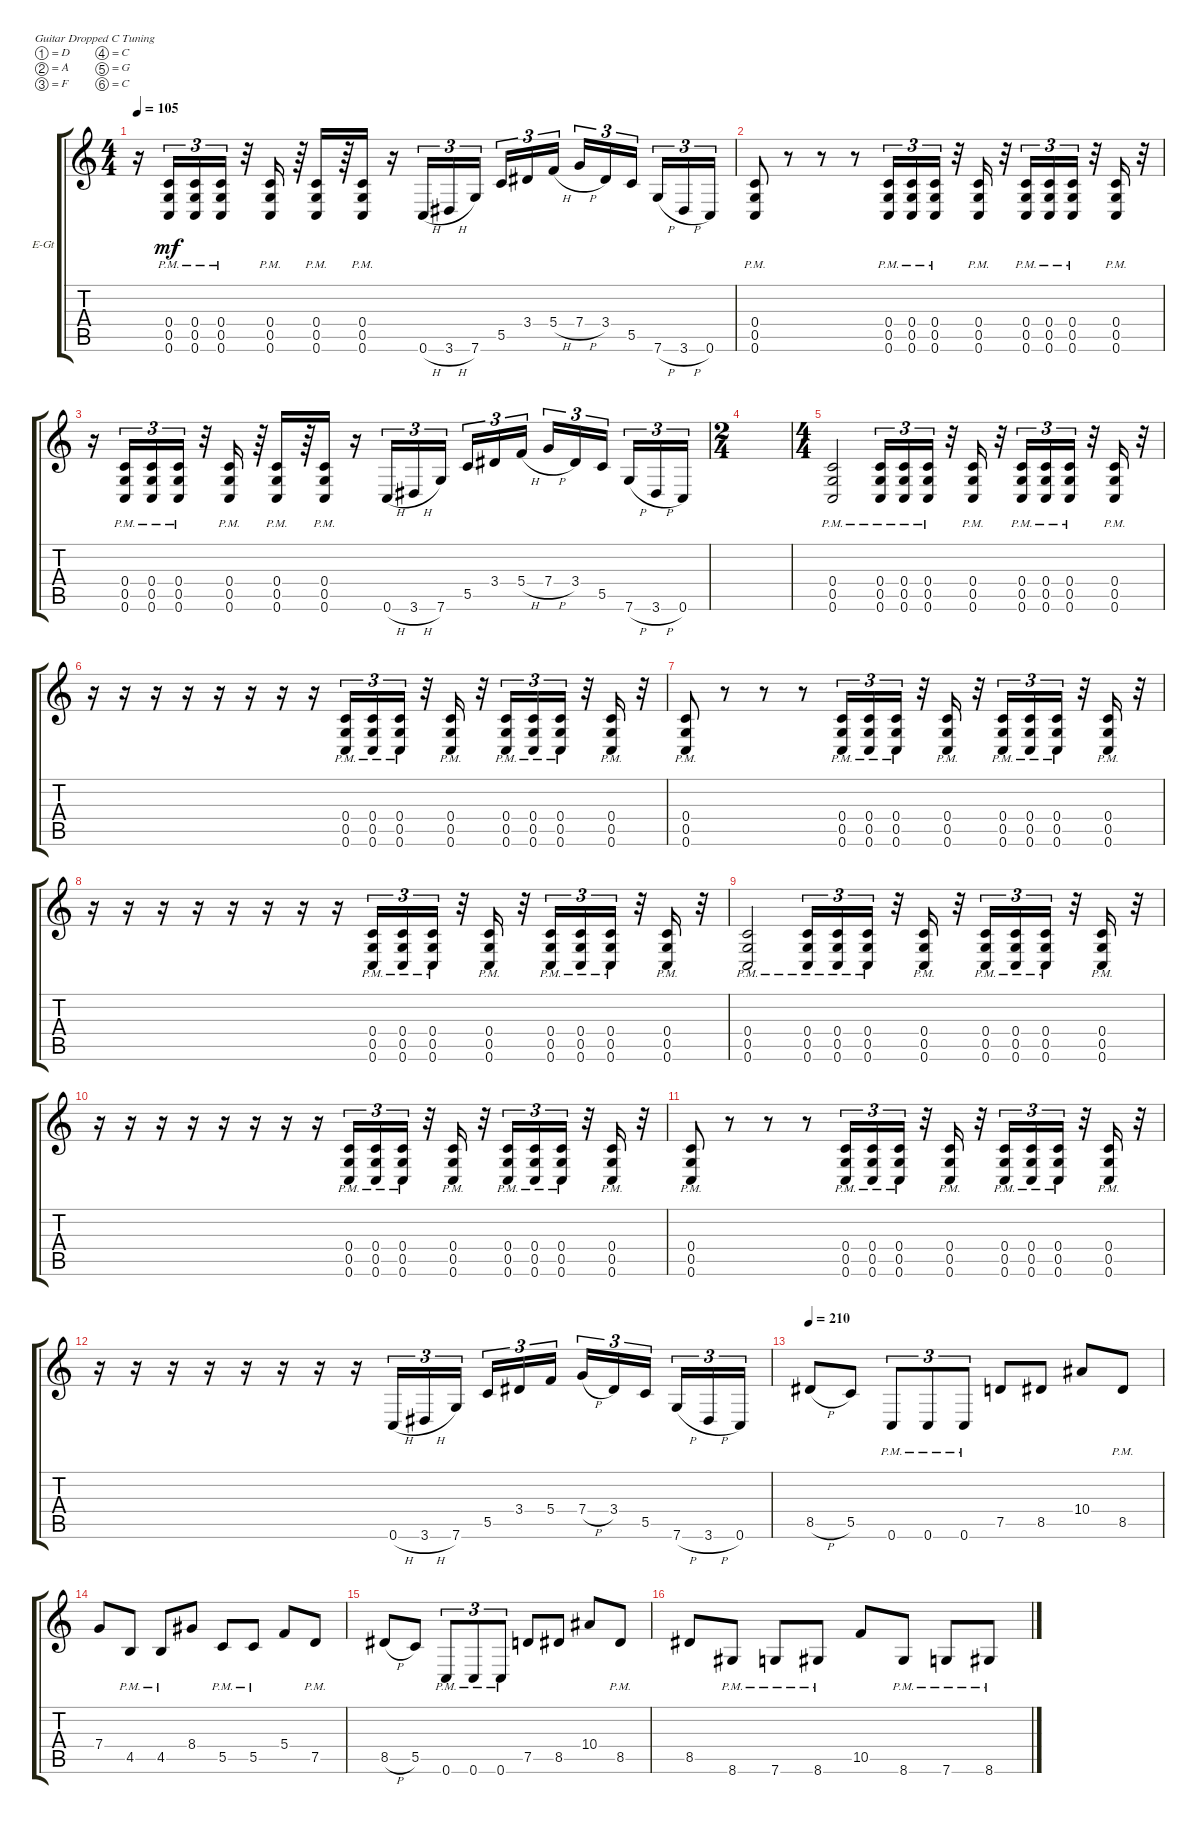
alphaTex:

\defaultSystemsLayout 4
\bracketExtendMode groupsimilarinstruments
\firstSystemTrackNameOrientation horizontal
\otherSystemsTrackNameOrientation horizontal
\track ("Gajic" "E-Gt") {instrument distortionguitar}
\staff {score tabs}
\tuning (D4 A3 F3 C3 G2 C2)
\ts (4 4)
\tempo 105
\clef g2
\ks c
r.16{dy mf} (0.6{pm} 0.5{pm} 0.4{pm}).16{tu (3 2)} (0.6{pm} 0.4{pm} 0.5{pm}).16{tu (3 2)} (0.6{pm} 0.4{pm} 0.5{pm}).16{tu (3 2)} r.32 (0.6{pm} 0.5{pm} 0.4{pm}).16 r.64 (0.6{pm} 0.4{pm} 0.5{pm}).16 r.64 (0.6{pm} 0.5{pm} 0.4{pm}).16 r.16 0.6{h}.16{tu (3 2)} 3.6{h}.16{tu (3 2)} 7.6.16{tu (3 2)} 5.5.16{tu (3 2)} 3.4.16{tu (3 2)} 5.4{h}.16{tu (3 2)} 7.4{h}.16{tu (3 2)} 3.4.16{tu (3 2)} 5.5.16{tu (3 2)} 7.6{h}.16{tu (3 2)} 3.6{h}.16{tu (3 2)} 0.6.16{tu (3 2)} |
(0.6{pm} 0.5{pm} 0.4{pm}).8 r.8 r.8 r.8 (0.6{pm} 0.5{pm} 0.4{pm}).16{tu (3 2)} (0.6{pm} 0.4{pm} 0.5{pm}).16{tu (3 2)} (0.6{pm} 0.5{pm} 0.4{pm}).16{tu (3 2)} r.32 (0.6{pm} 0.4{pm} 0.5{pm}).16 r.32 (0.6{pm} 0.5{pm} 0.4{pm}).16{tu (3 2)} (0.6{pm} 0.4{pm} 0.5{pm}).16{tu (3 2)} (0.6{pm} 0.5{pm} 0.4{pm}).16{tu (3 2)} r.32 (0.6{pm} 0.4{pm} 0.5{pm}).16 r.32 |
r.16 (0.6{pm} 0.5{pm} 0.4{pm}).16{tu (3 2)} (0.6{pm} 0.4{pm} 0.5{pm}).16{tu (3 2)} (0.6{pm} 0.4{pm} 0.5{pm}).16{tu (3 2)} r.32 (0.6{pm} 0.5{pm} 0.4{pm}).16 r.64 (0.6{pm} 0.4{pm} 0.5{pm}).16 r.64 (0.6{pm} 0.5{pm} 0.4{pm}).16 r.16 0.6{h}.16{tu (3 2)} 3.6{h}.16{tu (3 2)} 7.6.16{tu (3 2)} 5.5.16{tu (3 2)} 3.4.16{tu (3 2)} 5.4{h}.16{tu (3 2)} 7.4{h}.16{tu (3 2)} 3.4.16{tu (3 2)} 5.5.16{tu (3 2)} 7.6{h}.16{tu (3 2)} 3.6{h}.16{tu (3 2)} 0.6.16{tu (3 2)} |
\ts (2 4)
|
\ts (4 4)
(0.6{pm} 0.5{pm} 0.4{pm}).2 (0.6{pm} 0.5{pm} 0.4{pm}).16{tu (3 2)} (0.6{pm} 0.4{pm} 0.5{pm}).16{tu (3 2)} (0.6{pm} 0.5{pm} 0.4{pm}).16{tu (3 2)} r.32 (0.6{pm} 0.4{pm} 0.5{pm}).16 r.32 (0.6{pm} 0.5{pm} 0.4{pm}).16{tu (3 2)} (0.6{pm} 0.4{pm} 0.5{pm}).16{tu (3 2)} (0.6{pm} 0.5{pm} 0.4{pm}).16{tu (3 2)} r.32 (0.6{pm} 0.4{pm} 0.5{pm}).16 r.32 |
r.16 r.16 r.16 r.16 r.16 r.16 r.16 r.16 (0.6{pm} 0.5{pm} 0.4{pm}).16{tu (3 2)} (0.6{pm} 0.4{pm} 0.5{pm}).16{tu (3 2)} (0.6{pm} 0.5{pm} 0.4{pm}).16{tu (3 2)} r.32 (0.6{pm} 0.4{pm} 0.5{pm}).16 r.32 (0.6{pm} 0.5{pm} 0.4{pm}).16{tu (3 2)} (0.6{pm} 0.4{pm} 0.5{pm}).16{tu (3 2)} (0.6{pm} 0.5{pm} 0.4{pm}).16{tu (3 2)} r.32 (0.6{pm} 0.4{pm} 0.5{pm}).16 r.32 |
(0.6{pm} 0.5{pm} 0.4{pm}).8 r.8 r.8 r.8 (0.6{pm} 0.5{pm} 0.4{pm}).16{tu (3 2)} (0.6{pm} 0.4{pm} 0.5{pm}).16{tu (3 2)} (0.6{pm} 0.5{pm} 0.4{pm}).16{tu (3 2)} r.32 (0.6{pm} 0.4{pm} 0.5{pm}).16 r.32 (0.6{pm} 0.5{pm} 0.4{pm}).16{tu (3 2)} (0.6{pm} 0.4{pm} 0.5{pm}).16{tu (3 2)} (0.6{pm} 0.5{pm} 0.4{pm}).16{tu (3 2)} r.32 (0.6{pm} 0.4{pm} 0.5{pm}).16 r.32 |
r.16 r.16 r.16 r.16 r.16 r.16 r.16 r.16 (0.6{pm} 0.5{pm} 0.4{pm}).16{tu (3 2)} (0.6{pm} 0.4{pm} 0.5{pm}).16{tu (3 2)} (0.6{pm} 0.5{pm} 0.4{pm}).16{tu (3 2)} r.32 (0.6{pm} 0.4{pm} 0.5{pm}).16 r.32 (0.6{pm} 0.5{pm} 0.4{pm}).16{tu (3 2)} (0.6{pm} 0.4{pm} 0.5{pm}).16{tu (3 2)} (0.6{pm} 0.5{pm} 0.4{pm}).16{tu (3 2)} r.32 (0.6{pm} 0.4{pm} 0.5{pm}).16 r.32 |
(0.6{pm} 0.5{pm} 0.4{pm}).2 (0.6{pm} 0.5{pm} 0.4{pm}).16{tu (3 2)} (0.6{pm} 0.4{pm} 0.5{pm}).16{tu (3 2)} (0.6{pm} 0.5{pm} 0.4{pm}).16{tu (3 2)} r.32 (0.6{pm} 0.4{pm} 0.5{pm}).16 r.32 (0.6{pm} 0.5{pm} 0.4{pm}).16{tu (3 2)} (0.6{pm} 0.4{pm} 0.5{pm}).16{tu (3 2)} (0.6{pm} 0.5{pm} 0.4{pm}).16{tu (3 2)} r.32 (0.6{pm} 0.4{pm} 0.5{pm}).16 r.32 |
r.16 r.16 r.16 r.16 r.16 r.16 r.16 r.16 (0.6{pm} 0.5{pm} 0.4{pm}).16{tu (3 2)} (0.6{pm} 0.4{pm} 0.5{pm}).16{tu (3 2)} (0.6{pm} 0.5{pm} 0.4{pm}).16{tu (3 2)} r.32 (0.6{pm} 0.4{pm} 0.5{pm}).16 r.32 (0.6{pm} 0.5{pm} 0.4{pm}).16{tu (3 2)} (0.6{pm} 0.4{pm} 0.5{pm}).16{tu (3 2)} (0.6{pm} 0.5{pm} 0.4{pm}).16{tu (3 2)} r.32 (0.6{pm} 0.4{pm} 0.5{pm}).16 r.32 |
(0.6{pm} 0.5{pm} 0.4{pm}).8 r.8 r.8 r.8 (0.6{pm} 0.5{pm} 0.4{pm}).16{tu (3 2)} (0.6{pm} 0.4{pm} 0.5{pm}).16{tu (3 2)} (0.6{pm} 0.5{pm} 0.4{pm}).16{tu (3 2)} r.32 (0.6{pm} 0.4{pm} 0.5{pm}).16 r.32 (0.6{pm} 0.5{pm} 0.4{pm}).16{tu (3 2)} (0.6{pm} 0.4{pm} 0.5{pm}).16{tu (3 2)} (0.6{pm} 0.5{pm} 0.4{pm}).16{tu (3 2)} r.32 (0.6{pm} 0.4{pm} 0.5{pm}).16 r.32 |
r.16 r.16 r.16 r.16 r.16 r.16 r.16 r.16 0.6{h}.16{tu (3 2)} 3.6{h}.16{tu (3 2)} 7.6.16{tu (3 2)} 5.5.16{tu (3 2)} 3.4.16{tu (3 2)} 5.4.16{tu (3 2)} 7.4{h}.16{tu (3 2)} 3.4.16{tu (3 2)} 5.5.16{tu (3 2)} 7.6{h}.16{tu (3 2)} 3.6{h}.16{tu (3 2)} 0.6.16{tu (3 2)} |
\tempo 210
8.5{h}.8 5.5.8 0.6{pm}.8{tu (3 2)} 0.6{pm}.8{tu (3 2)} 0.6{pm}.8{tu (3 2)} 7.5.8 8.5.8 10.4.8 8.5{pm}.8 |
7.4.8 4.5{pm}.8 4.5{pm}.8 8.4.8 5.5{pm}.8 5.5{pm}.8 5.4.8 7.5{pm}.8 |
8.5{h}.8 5.5.8 0.6{pm}.8{tu (3 2)} 0.6{pm}.8{tu (3 2)} 0.6{pm}.8{tu (3 2)} 7.5.8 8.5.8 10.4.8 8.5{pm}.8 |
8.5.8 8.6{pm}.8 7.6{pm}.8 8.6{pm}.8 10.5.8 8.6{pm}.8 7.6{pm}.8 8.6{pm}.8
